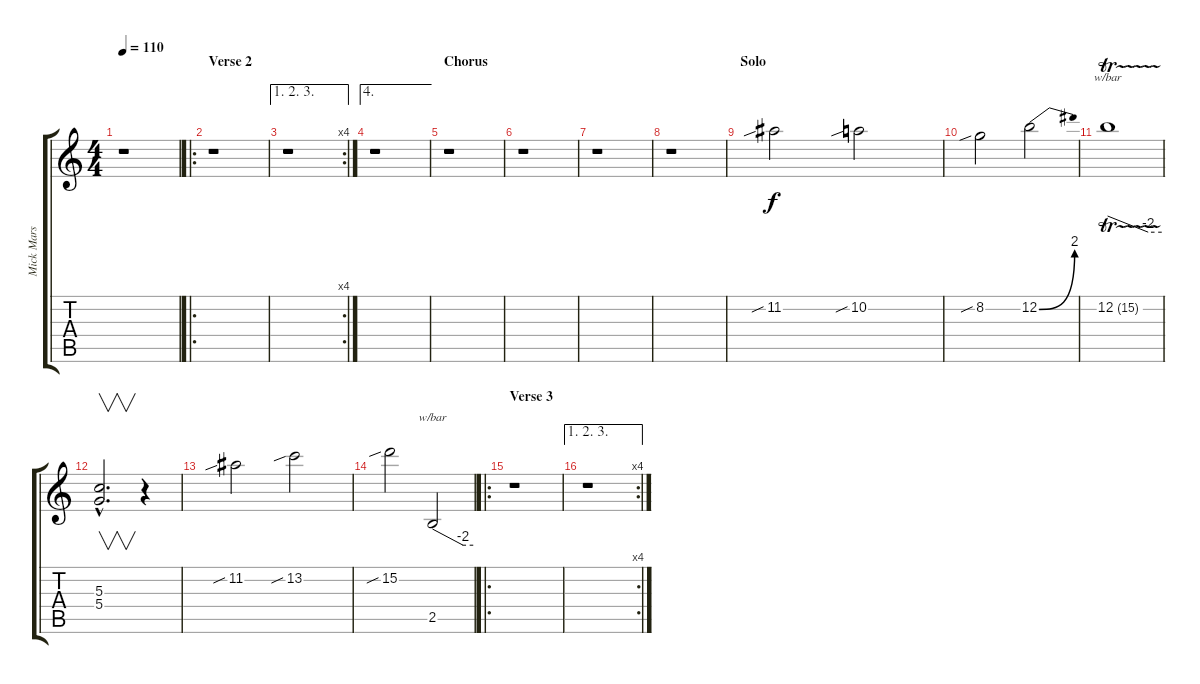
\track ("Mick Mars (Slide Fills, Solo)" "Mick Mars ") {instrument distortionguitar}
\staff {score tabs}
\tuning (E4 B3 G3 D3 A2 E2) {hide}
\ts (4 4)
\tempo 110
\clef g2
\ks c
r.1{dy f} |
\ro
\section ("" "Verse 2")
r.1 |
\ae (1 2 3)
\rc 4
r.1 |
\ae 4
r.1 |
\section ("" "Chorus")
r.1 |
r.1 |
r.1 |
r.1 |
\section ("" "Solo")
11.2{sib}.2 10.2{sib}.2 |
8.2{sib}.2 12.2{be (bend 0 0 60 8)}.2 |
12.2{tr (15 32)}.1{tbe (custom default 0 0 45 -8 60 -8)} |
(5.3{hac} 5.4{hac}).2{v d} r.4 |
11.2{sib}.2 13.2{sib}.2 |
15.2{sib}.2 2.5.2{tbe (custom default 0 0 45 -8 60 -8)} |
\ro
\section ("" "Verse 3")
r.1 |
\ae (1 2 3)
\rc 4
r.1
